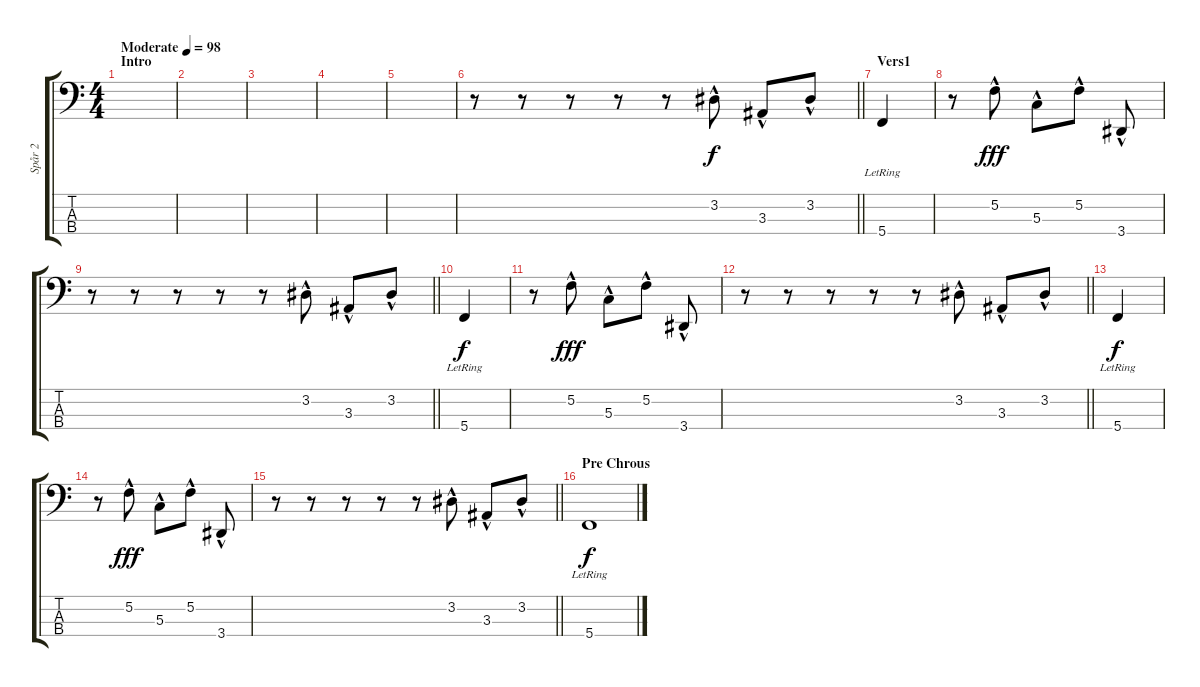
\track ("Spår 2" "Spår 2") {instrument electricbasspick}
\staff {score tabs}
\tuning (F2 C2 G1 C1) {hide}
\ts (4 4)
\section ("" "Intro")
\tempo (98 "Moderate")
\clef f4
\ks c
|
|
|
|
|
\barLineRight lightlight
r.8 r.8 r.8 r.8 r.8 3.2{hac}.8 3.3{hac}.8 3.2{hac}.8 |
\section ("" "Vers1")
5.4{lr}.4{dy f} |
r.8 5.2{hac}.8{dy fff} 5.3{hac}.8 5.2{hac}.8 3.4{hac}.8 |
\barLineRight lightlight
r.8 r.8 r.8 r.8 r.8 3.2{hac}.8 3.3{hac}.8 3.2{hac}.8 |
5.4{lr}.4{dy f} |
r.8 5.2{hac}.8{dy fff} 5.3{hac}.8 5.2{hac}.8 3.4{hac}.8 |
\barLineRight lightlight
r.8 r.8 r.8 r.8 r.8 3.2{hac}.8 3.3{hac}.8 3.2{hac}.8 |
5.4{lr}.4{dy f} |
r.8 5.2{hac}.8{dy fff} 5.3{hac}.8 5.2{hac}.8 3.4{hac}.8 |
\barLineRight lightlight
r.8 r.8 r.8 r.8 r.8 3.2{hac}.8 3.3{hac}.8 3.2{hac}.8 |
\section ("" "Pre Chrous")
5.4{lr}.1{dy f}
